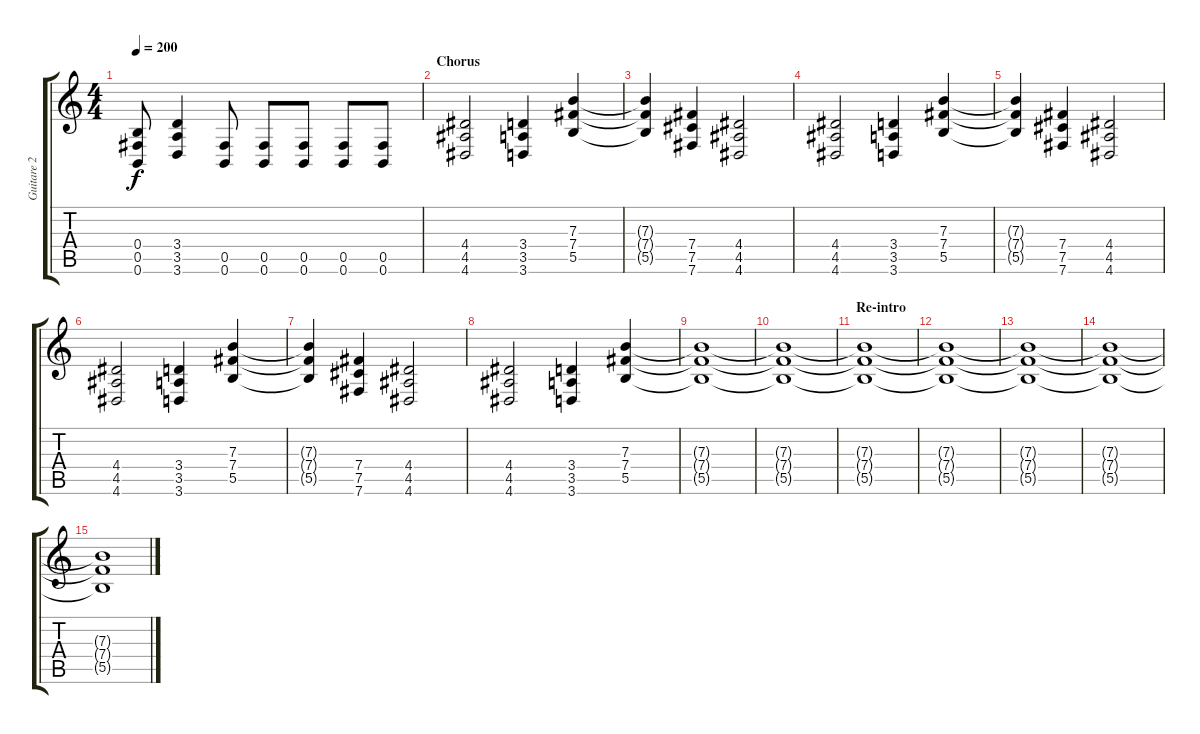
\track ("Guitare 2" "Guitare 2") {instrument distortionguitar}
\staff {score tabs}
\tuning (Db4 Ab3 E3 B2 Gb2 B1) {hide}
\ts (4 4)
\tempo 200
\clef g2
\ks c
(0.4 0.5 0.6).8{dy f} (3.4 3.5 3.6).4 (0.5 0.6).8 (0.5 0.6).8 (0.5 0.6).8 (0.5 0.6).8 (0.5 0.6).8 |
\section ("" "Chorus")
(4.4 4.5 4.6).2 (3.4 3.5 3.6).4 (7.3 7.4 5.5).4 |
(7.3{t} 7.4{t} 5.5{t}).4 (7.4 7.5 7.6).4 (4.4 4.5 4.6).2 |
(4.4 4.5 4.6).2 (3.4 3.5 3.6).4 (7.3 7.4 5.5).4 |
(7.3{t} 7.4{t} 5.5{t}).4 (7.4 7.5 7.6).4 (4.4 4.5 4.6).2 |
(4.4 4.5 4.6).2 (3.4 3.5 3.6).4 (7.3 7.4 5.5).4 |
(7.3{t} 7.4{t} 5.5{t}).4 (7.4 7.5 7.6).4 (4.4 4.5 4.6).2 |
(4.4 4.5 4.6).2 (3.4 3.5 3.6).4 (7.3 7.4 5.5).4 |
(7.3{t} 7.4{t} 5.5{t}).1 |
(7.3{t} 7.4{t} 5.5{t}).1 |
\section ("" "Re-intro")
(7.3{t} 7.4{t} 5.5{t}).1{volume 5} |
(7.3{t} 7.4{t} 5.5{t}).1 |
(7.3{t} 7.4{t} 5.5{t}).1 |
(7.3{t} 7.4{t} 5.5{t}).1 |
(7.3{t} 7.4{t} 5.5{t}).1
